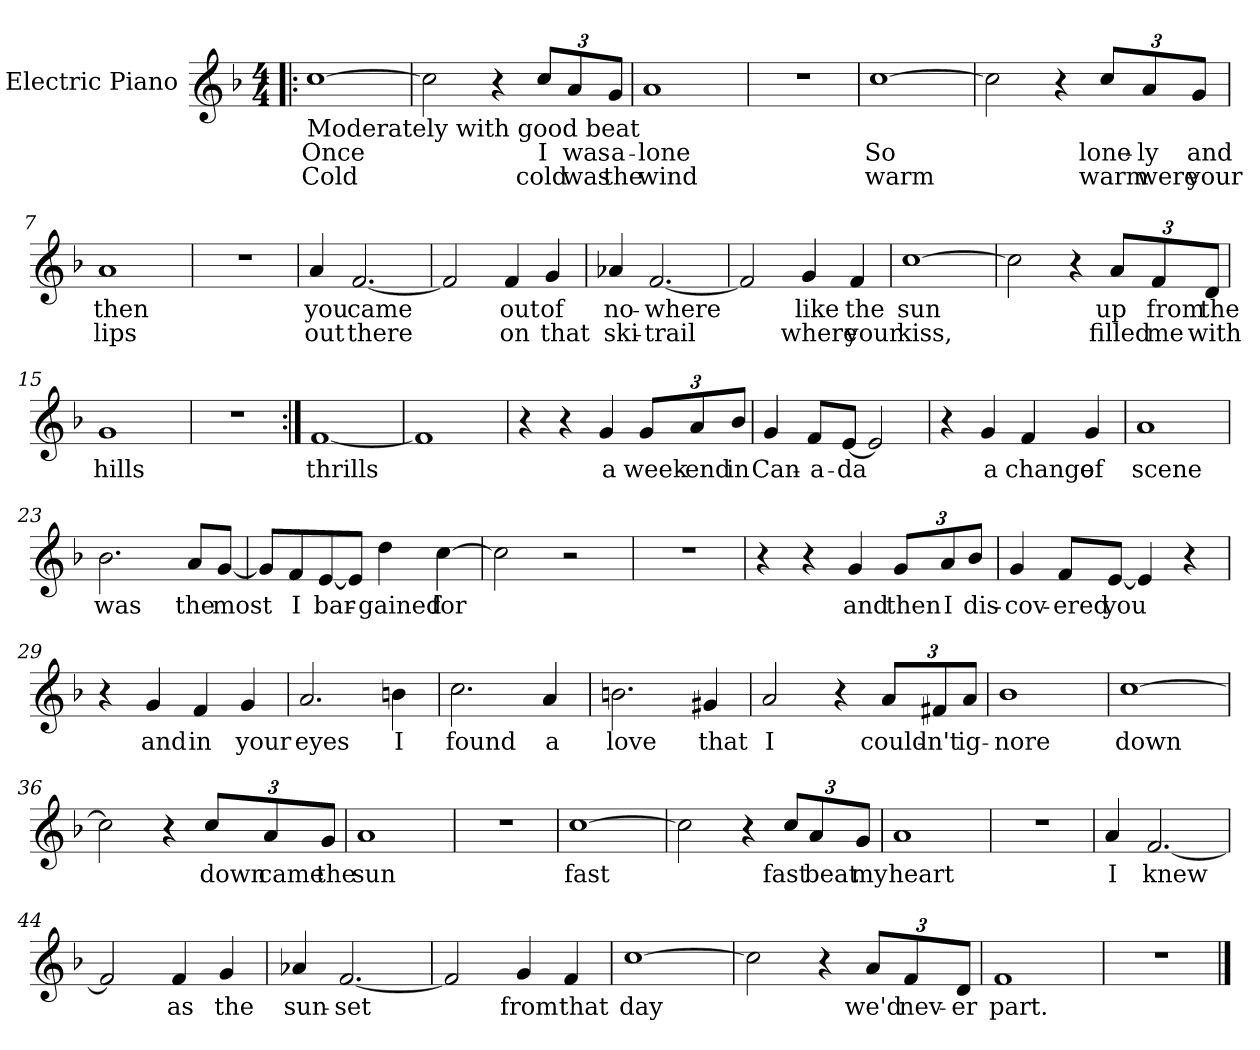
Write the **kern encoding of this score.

**kern	**text	**text
*part1	*part1	*part1
*staff1	*staff1	*staff1
*I"Electric Piano	*	*
*I'E.Pno	*	*
*clefG2	*	*
*k[b-]	*	*
*F:	*	*
*M4/4	*	*
=1!|:	=1!|:	=1!|:
!LO:TX:b:t=Moderately with good beat	!	!
[1cc	Once	Cold
=2	=2	=2
2cc\]	.	.
4r	.	.
*Xbrackettup	*	*
12cc/L	I	cold
12a/	was	was
12g/J	a-	the
=3	=3	=3
1a	lone	wind
=4	=4	=4
1r	.	.
=5	=5	=5
[1cc	So	warm
=6	=6	=6
2cc\]	.	.
4r	.	.
12cc/L	lone-	warm
12a/	-ly	were
12g/J	and	your
=7	=7	=7
1a	then	lips
=8	=8	=8
1r	.	.
!!LO:LB:g=z
=9	=9	=9
4a/	you	out
[2.f/	came	there
=10	=10	=10
2f/]	.	.
4f/	out	on
4g/	of	that
=11	=11	=11
4a-X/	no-	ski-
[2.f/	-where	-trail
=12	=12	=12
2f/]	.	.
4g/	like	where
4f/	the	your
=13	=13	=13
[1cc	sun	kiss,
=14	=14	=14
2cc\]	.	.
4r	.	.
12a/L	up	filled
12f/	from	me
12d/J	the	with
=15	=15	=15
1g	hills	.
=16	=16	=16
1r	.	.
!!LO:LB:g=z
=17:|!	=17:|!	=17:|!
[1f	thrills	.
=18	=18	=18
1f]	.	.
=19	=19	=19
4r	.	.
4r	.	.
4g/	a	.
12g/L	week-	.
12a/	-end	.
12b-/J	in	.
=20	=20	=20
4g/	Can-	.
8f/L	-a-	.
[8e/J	-da	.
2e/]	.	.
!!LO:LB:g=z
=21	=21	=21
4r	.	.
4g/	a	.
4f/	change	.
4g/	of	.
=22	=22	=22
1a	scene	.
=23	=23	=23
2.b-\	was	.
8a/L	the	.
[8g/J	most	.
=24	=24	=24
8g/L]	.	.
8f/	I	.
[8e/	bar-	.
8e/J]	.	.
4dd\	gained	.
[4cc\	for	.
=25	=25	=25
2cc\]	.	.
2r	.	.
=26	=26	=26
1r	.	.
!!LO:LB:g=z
=27	=27	=27
4r	.	.
4r	.	.
4g/	and	.
12g/L	then	.
12a/	I	.
12b-/J	dis-	.
=28	=28	=28
4g/	-cov-	.
8f/L	-ered	.
[8e/J	you	.
4e/]	.	.
4r	.	.
=29	=29	=29
4r	.	.
4g/	and	.
4f/	in	.
4g/	your	.
=30	=30	=30
2.a/	eyes	.
4bn\	I	.
!!LO:LB:g=z
=31	=31	=31
2.cc\	found	.
4a/	a	.
=32	=32	=32
2.bn\	love	.
4g#X/	that	.
=33	=33	=33
2a/	I	.
4r	.	.
12a/L	could-	.
12f#X/	-n't	.
12a/J	ig-	.
=34	=34	=34
1b-	-nore	.
=35	=35	=35
[1cc	down	.
=36	=36	=36
2cc\]	.	.
4r	.	.
12cc/L	down	.
12a/	came	.
12g/J	the	.
=37	=37	=37
1a	sun	.
=38	=38	=38
1r	.	.
!!LO:LB:g=z
=39	=39	=39
[1cc	fast	.
=40	=40	=40
2cc\]	.	.
4r	.	.
12cc/L	fast	.
12a/	beat	.
12g/J	my	.
=41	=41	=41
1a	heart	.
=42	=42	=42
1r	.	.
=43	=43	=43
4a/	I	.
[2.f/	knew	.
=44	=44	=44
2f/]	.	.
4f/	as	.
4g/	the	.
!!LO:LB:g=z
=45	=45	=45
4a-X/	sun-	.
[2.f/	-set	.
=46	=46	=46
2f/]	.	.
4g/	from	.
4f/	that	.
=47	=47	=47
[1cc	day	.
=48	=48	=48
2cc\]	.	.
4r	.	.
12a/L	we'd	.
12f/	nev-	.
12d/J	-er	.
=49	=49	=49
1f	part.	.
=50	=50	=50
1r	.	.
==	==	==
*-	*-	*-
